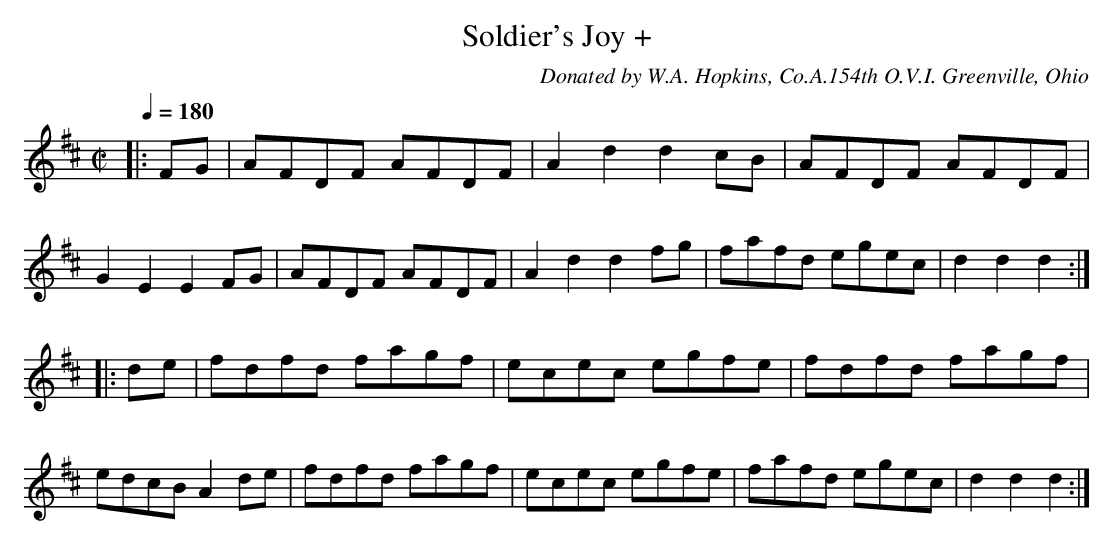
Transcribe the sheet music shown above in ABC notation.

X:1
T:Soldier's Joy +
C:Donated by W.A. Hopkins, Co.A.154th O.V.I. Greenville, Ohio
M:C|
L:1/8
Q:1/4=180
K:D
|: FG|AFDF AFDF|A2d2d2cB|AFDF AFDF|G2E2E2FG|AFDF AFDF|A2d2d2fg|fafd egec|d2d2d2 :|
|: de|fdfd fagf|ecec egfe|fdfd fagf|edcB A2de|fdfd fagf|ecec egfe|fafd egec|d2d2d2 :|
